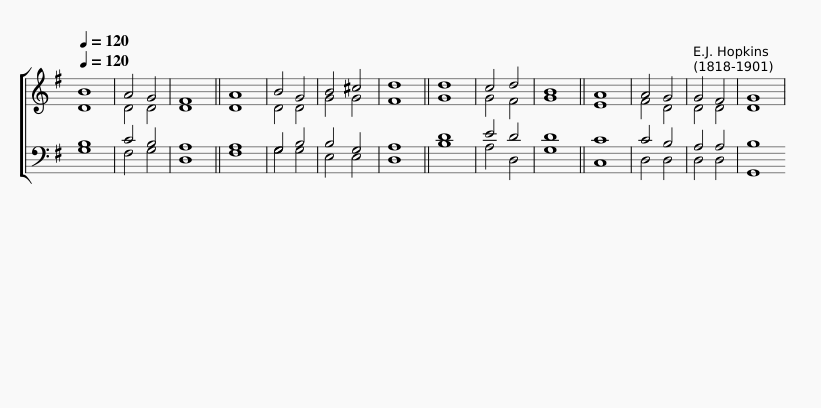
X:1
%%score [ ( 1 2 ) ( 3 4 ) ]
L:1/8
Q:1/4=120
M:none
I:linebreak $
K:G
V:1 treble
V:2 treble
V:3 bass
V:4 bass
V:1
 B8 | A4 G4 | F8 || A8 | B4 G4 | %5
 B4 ^c4 | d8 || d8 | c4 d4 | B8 || %10
 A8 | A4 G4 | G4 F4 | G8 | %14
V:2
 D8 | D4 D4 | D8 || D8 | D4 D4 | %5
 G4 G4 | F8 || G8 | G4 F4 | G8 || %10
 E8 | F4 D4 | D4 D4 | D8 | %14
V:3
 B,8 | C4 B,4 | A,8 || A,8 | G,4 B,4 | %5
 B,4 G,4 | A,8 || D8 | E4 D4 | D8 || %10
 C8 | C4 B,4 | A,4 A,4 | B,8 | %14
V:4
 G,8 | F,4 G,4 | D,8 || F,8 | G,4 G,4 | %5
 E,4 E,4 | D,8 || B,8 | A,4 D,4 | G,8 || %10
 C,8 | D,4 D,4 | D,4 D,4 | G,,8 | %14
